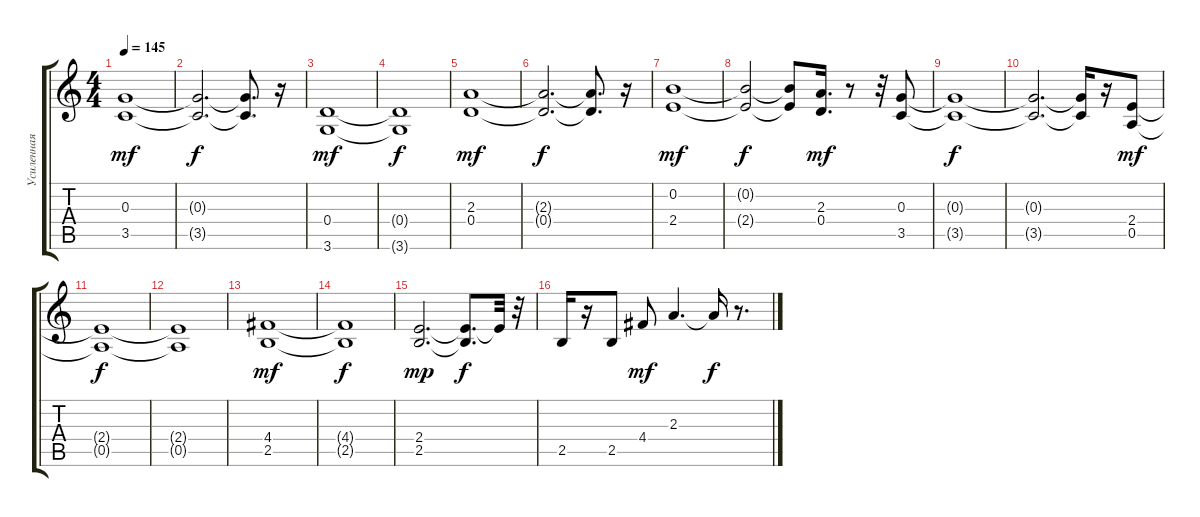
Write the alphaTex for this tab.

\track ("Усиленная Гитара" "Усиленная ") {instrument overdrivenguitar}
\staff {score tabs}
\tuning (E4 B3 G3 D3 A2 E2) {hide}
\ts (4 4)
\tempo 145
\clef g2
\ks c
(0.3 3.5).1{dy mf} |
(0.3{t} 3.5{t}).2{d dy f} (0.3{t} 3.5{t}).8{d} r.16 |
(0.4 3.6).1{dy mf} |
(0.4{t} 3.6{t}).1{dy f} |
(2.3 0.4).1{dy mf} |
(2.3{t} 0.4{t}).2{d dy f} (2.3{t} 0.4{t}).8{d} r.16 |
(0.2 2.4).1{dy mf} |
(0.2{t} 2.4{t}).2{dy f} (0.2{t} 2.4{t}).8 (2.3 0.4).16{d dy mf} r.8 r.32 (0.3 3.5).8 |
(0.3{t} 3.5{t}).1{dy f} |
(0.3{t} 3.5{t}).2{d} (0.3{t} 3.5{t}).16 r.16 (2.4 0.5).8{dy mf} |
(2.4{t} 0.5{t}).1{dy f} |
(2.4{t} 0.5{t}).1 |
(4.4 2.5).1{dy mf} |
(4.4{t} 2.5{t}).1{dy f} |
(2.4 2.5).2{d dy mp} (2.4{t} 2.5{t}).8{d dy f} 2.4{t}.32 r.32 |
2.5.16 r.16 2.5.8 4.4.8{dy mf} 2.3.4{d} 2.3{t}.16{dy f} r.8{d}
